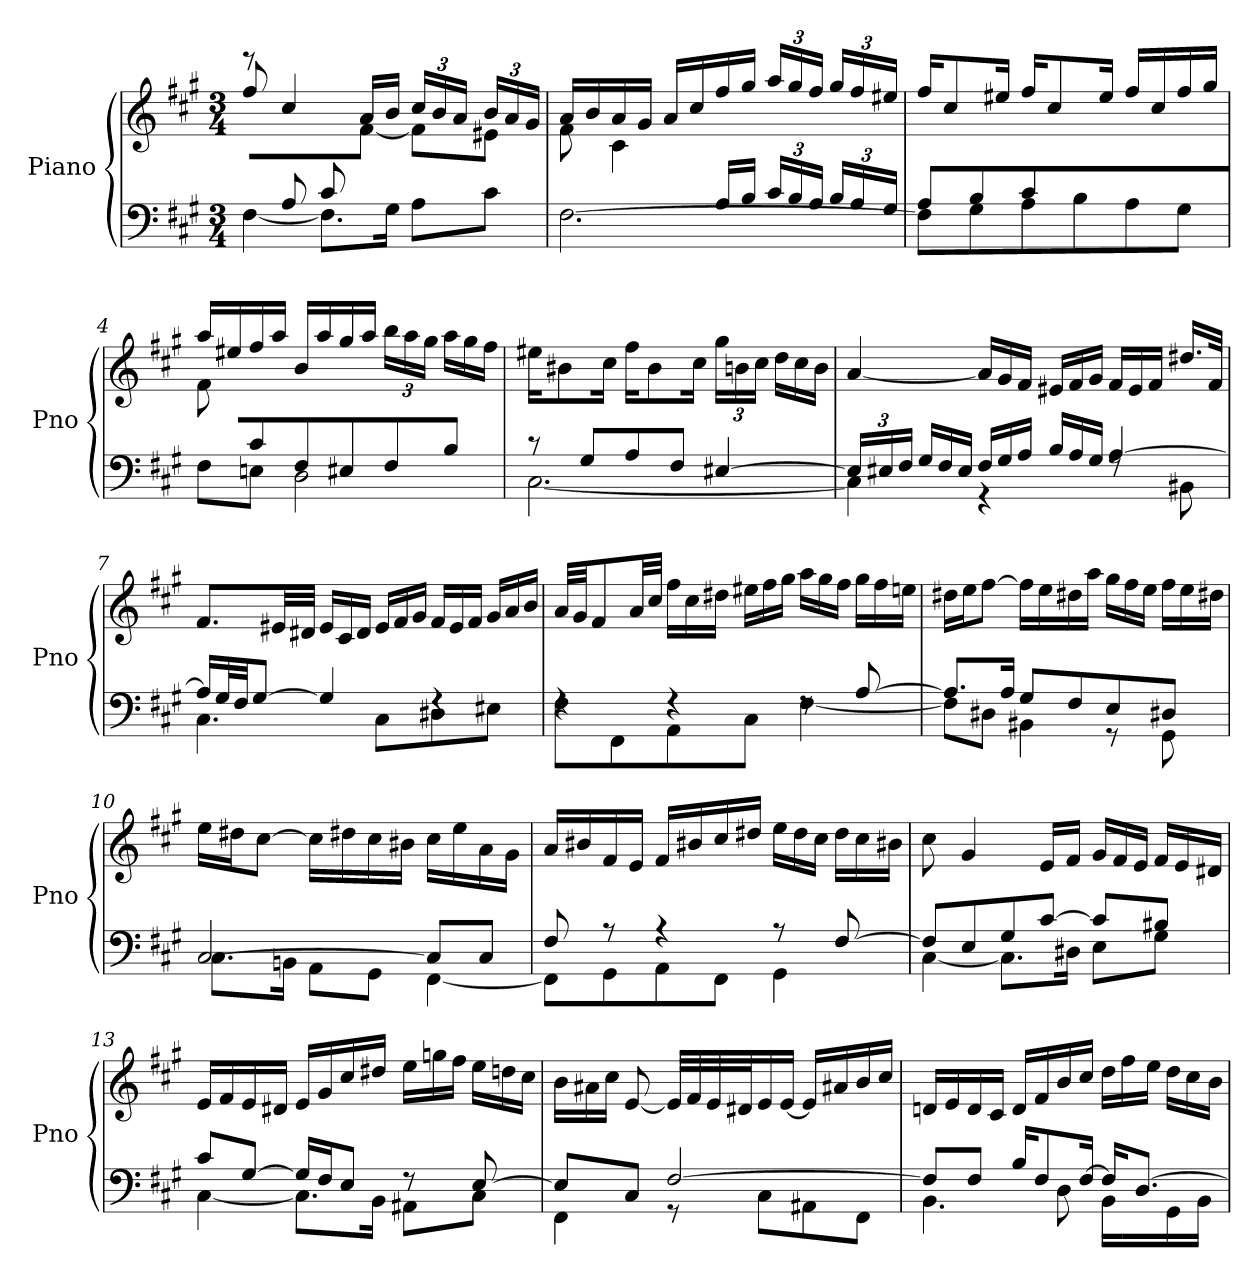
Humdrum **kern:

**kern	**kern
*part1	*part1
*staff2	*staff1
*I"Piano	*
*I'Pno	*
*clefF4	*clefG2
*k[f#c#g#]	*k[f#c#g#]
*M3/4	*M3/4
=1	=1
*^	*^
8ryy	[4F#\	8ff#/	8reee
8A/L	.	4cc#/	4ryy
8c#/	8.F#\L]	.	.
4.ryy	.	16a/LL	[8f#\J
.	16G#\Jk	16b/JJ	.
*	*	*Xbrackettup	*
.	8A\L	24cc#/LL	8f#\L]
.	.	24b/	.
.	.	24a/JJ	.
.	8c#\J	24b/LL	8e#X\J
.	.	24a/	.
.	.	24g#/JJ	.
=2	=2	=2	=2
[2.F#\	4.ryy	16a/LL	8f#\
.	.	16b/	.
.	.	16a/	4c#\
.	.	16g#/JJ	.
.	.	16a/LL	.
.	.	16cc#/	.
.	16A/LL	16ff#/	4.ryy
.	16B/JJ	16gg#/JJ	.
*	*Xbrackettup	*	*
.	24c#/LL	24aa/LL	.
.	24B/	24gg#/	.
.	24A/JJ	24ff#/JJ	.
.	24B/LL	24gg#/LL	.
.	24A/	24ff#/	.
.	24G#/JJ	24ee#X/JJ	.
=3	=3	=3	=3
8A/L	8F#\L]	16ff#/KL	4.ryy
.	.	8cc#/	.
8B/	8G#\	.	.
.	.	16ee#X/Jk	.
8c#/	8A\	16ff#/KL	.
.	.	8cc#/	.
4.ryy	8B\	.	8g#\
.	.	16ee#/Jk	.
.	8A\	16ff#/LL	8f#\
.	.	16cc#/	.
.	8G#\J	16ff#/	8e#X\J
.	.	16gg#/JJ	.
!!LO:LB:g=z	!!
=4	=4	=4	=4
8ryy	8F#\L	16aa/LL	8f#\L
.	.	16ee#X/	.
8c#/	8En\J	16ff#/	2ryy
.	.	16aa/JJ	.
8F#/	2D\	16b/LL	.
.	.	16aa/	.
8E#X/	.	16gg#/	.
.	.	16aa/JJ	.
8F#/	.	24bb\LL	.
.	.	24aa\	.
.	.	24gg#\JJ	.
*	*	*Xtuplet	*
8B/J	.	24aa\LL	8ryy
.	.	24gg#\	.
.	.	24ff#\JJ	.
*	*	*v	*v
=5	=5	=5
8r	[2.C#\	16ee#X\KL
.	.	8b#X\
8G#/L	.	.
.	.	16cc#\Jk
8A/	.	16ff#\KL
.	.	8b#\
8F#/J	.	.
.	.	16cc#\Jk
*	*	*tuplet
[4E#X/	.	24gg#\LL
.	.	24bn\
.	.	24cc#\JJ
*	*	*Xtuplet
.	.	24dd\LL
.	.	24cc#\
.	.	24b\JJ
=6	=6	=6
24E#/LL]	4C#\]	[4a/
24E#X/	.	.
24F#/JJ	.	.
*Xtuplet	*	*
24G#/LL	.	.
24F#/	.	.
24E#/JJ	.	.
24F#/LL	4r	24a/LL]
24G#/	.	24g#/
24A/JJ	.	24f#/JJ
24B/LL	.	24e#X/LL
24A/	.	24f#/
24G#/JJ	.	24g#/JJ
[4A/	8rF	24f#/LL
.	.	24e#/
.	.	24f#/JJ
.	8BB#X\	16.dd#X/LL
.	.	32f#/JJk
!!LO:LB:g=z
=7	=7	=7
16A/LL]	4.C#\	8.f#/L
32G#/L	.	.
32F#/JJ	.	.
[8G#/J	.	.
.	.	32e#X/LL
.	.	32d#X/JJJ
4G#/]	.	24e#/LL
.	.	24c#/
.	.	24d#/JJ
.	8C#\L	24e#/LL
.	.	24f#/
.	.	24g#/JJ
4rF	8D#X\	24f#/LL
.	.	24e#/
.	.	24f#/JJ
.	8E#X\J	24g#/LL
.	.	24a/
.	.	24b/JJ
=8	=8	=8
4rF	8F#\L	32a/LLL
.	.	32g#/JJ
.	.	8f#/
.	8FF#\	.
.	.	32a/LL
.	.	32cc#/JJJ
4rF	8AA\	24ff#\LL
.	.	24cc#\
.	.	24dd#X\JJ
.	8C#\J	24ee#X\LL
.	.	24ff#\
.	.	24gg#\JJ
8rF	[4F#\	24aa\LL
.	.	24gg#\
.	.	24ff#\JJ
[8A/	.	24gg#\LL
.	.	24ff#\
.	.	24een\JJ
=9	=9	=9
8.A/L]	8F#\L]	16dd#X\LL
.	.	16ee\J
.	8D#X\J	[8ff#\J
16A/Jk	.	.
8G#/L	4BB#X\	16ff#\LL]
.	.	16ee\
8F#/	.	16dd#X\
.	.	16aa\JJ
8E/	8r	24gg#\LL
.	.	24ff#\
.	.	24ee\JJ
8D#X/J	8GG#\	24ff#\LL
.	.	24ee\
.	.	24dd#X\JJ
!!LO:LB:g=z
=10	=10	=10
[2C#/	8.C#\L	16ee\LL
.	.	16dd#X\J
.	.	[8cc#\J
.	16BBn\Jk	.
.	8AA\L	16cc#\LL]
.	.	16dd#X\
.	8GG#\J	16cc#\
.	.	16b#X\JJ
8C#/L]	[4FF#\	16cc#\LL
.	.	16ee\
8C#/J	.	16a\
.	.	16g#\JJ
=11	=11	=11
8F#/	8FF#\L]	16a/LL
.	.	16b#X/
8r	8GG#\	16f#/
.	.	16e/JJ
4r	8AA\	16f#/LL
.	.	16b#X/
.	8FF#\J	16cc#/
.	.	16dd#X/JJ
8r	4GG#\	24ee\LL
.	.	24dd#\
.	.	24cc#\JJ
[8F#/	.	24dd#\LL
.	.	24cc#\
.	.	24b#X\JJ
=12	=12	=12
8F#/L]	[4C#\	8cc#\
8E/	.	4g#/
8G#/	8.C#\L]	.
[8c#/J	.	16e/LL
.	16D#X\Jk	16f#/JJ
8c#/L]	8E\L	24g#/LL
.	.	24f#/
.	.	24e/JJ
8B#X/J	8G#\J	24f#/LL
.	.	24e/
.	.	24d#X/JJ
!!LO:LB:g=z
=13	=13	=13
8c#/L	[4C#\	16e/LL
.	.	16f#/
[8G#/J	.	16e/
.	.	16d#X/JJ
16G#/LL]	8.C#\L]	16e/LL
16F#/J	.	16g#/
8E/J	.	16cc#/
.	16BB\Jk	16dd#X/JJ
8r	8AA#X\L	24ee\LL
.	.	24ggn\
.	.	24ff#\JJ
[8E/	8C#\J	24ee\LL
.	.	24ddn\
.	.	24cc#\JJ
=14	=14	=14
8E/L]	4FF#\	24b\LL
.	.	24a#X\
.	.	24cc#\JJ
8C#/J	.	[8e/
[2F#/	8r	32e/LLL]
.	.	32f#/
.	.	32e/
.	.	32d#X/J
.	8C#\L	16e/
.	.	[16e/JJ
.	8AA#X\	16e/LL]
.	.	16a#X/
.	8FF#\J	16b/
.	.	16cc#/JJ
=15	=15	=15
8F#/L]	4.BB\	16dn/LL
.	.	16e/
8F#/J	.	16d/
.	.	16c#/JJ
16B/KL	.	16d/LL
8F#/	.	16f#/
.	8D\	16b/
[16F#/Jk	.	16cc#/JJ
16F#/KL]	16BB\LL	24dd\LL
.	.	24ff#\
[8.D/J	16D\yy	.
.	.	24ee\JJ
.	16GG#\	24dd\LL
.	.	24cc#\
.	16BB\JJ	.
.	.	24b\JJ
*v	*v	*
=	=
*-	*-
